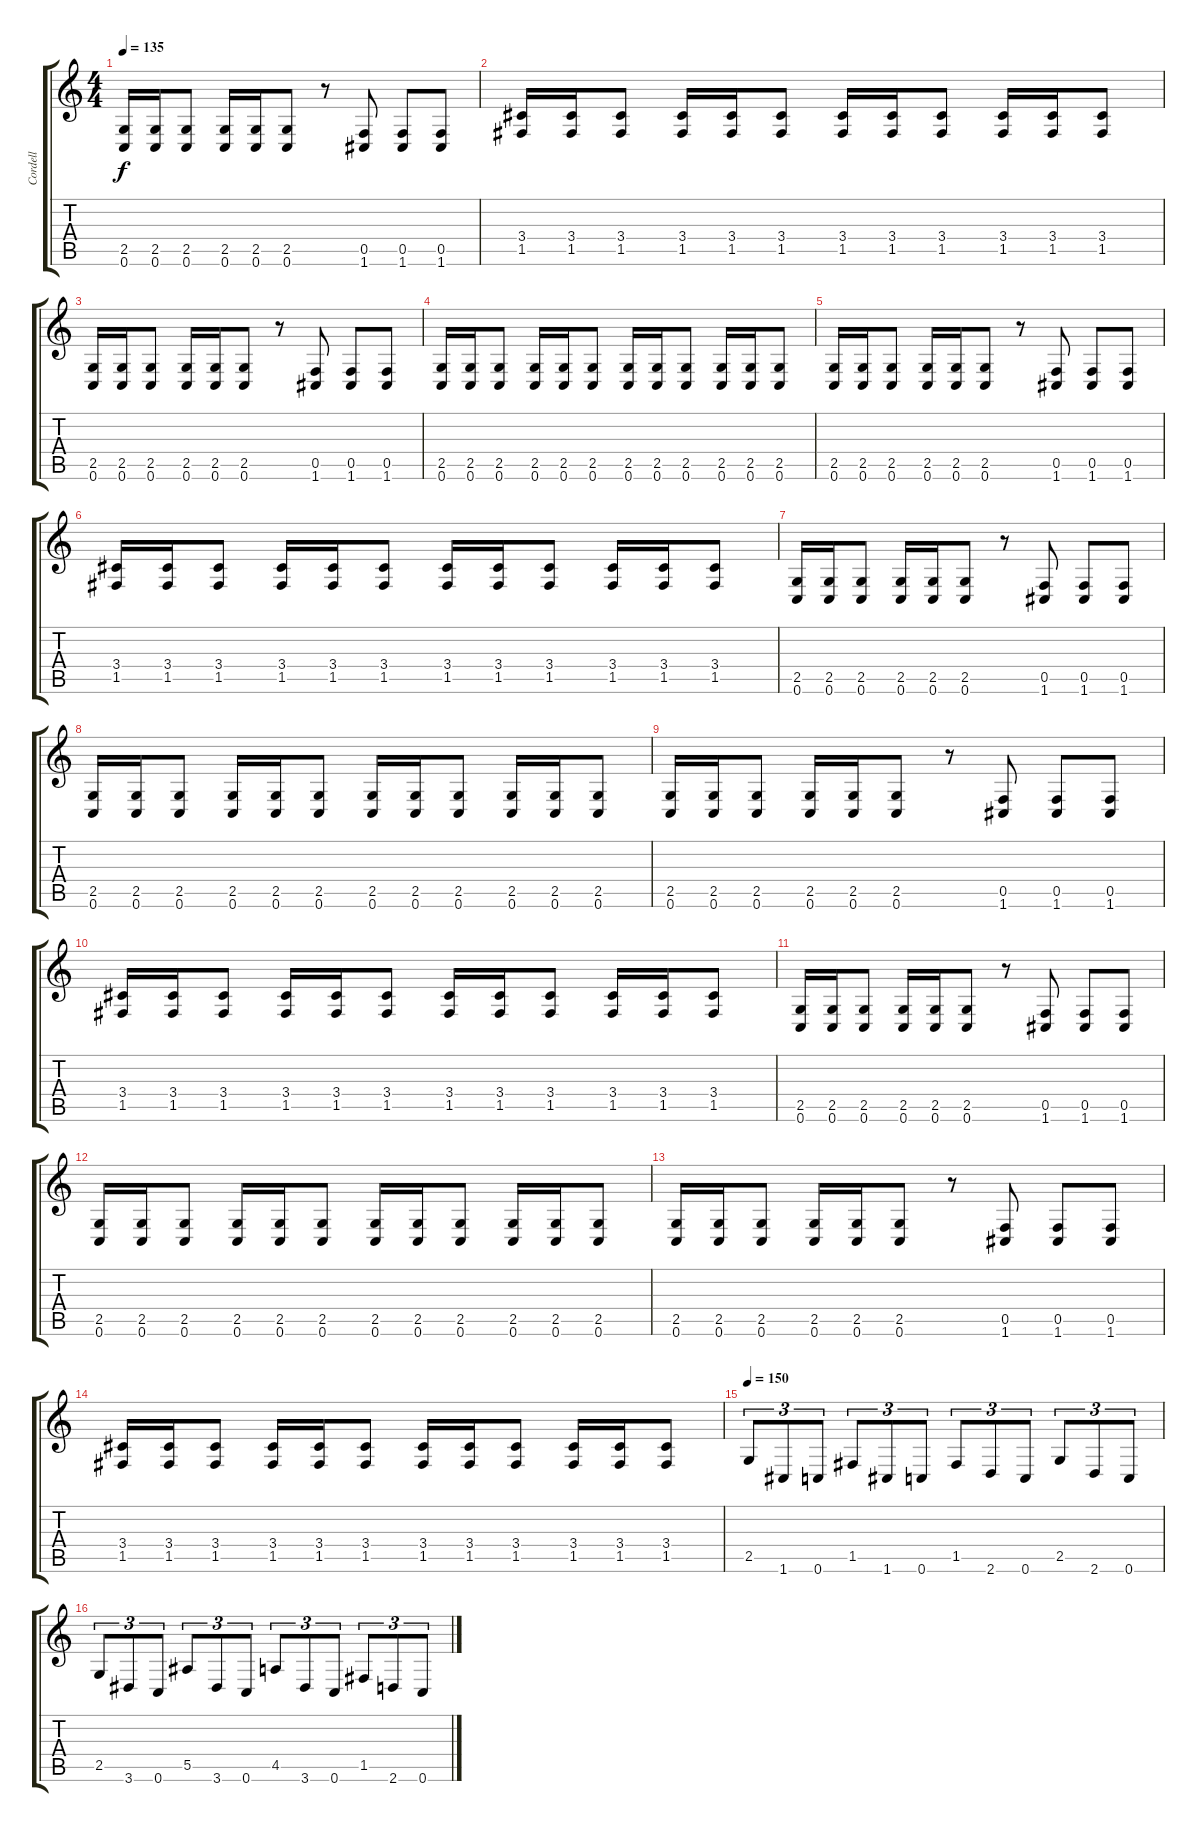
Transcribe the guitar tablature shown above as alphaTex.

\track ("Cordell" "Cordell") {instrument distortionguitar}
\staff {score tabs}
\tuning (C4 G3 Eb3 Bb2 F2 C2) {hide}
\ts (4 4)
\tempo 135
\clef g2
\ks c
(2.5 0.6).16{dy f} (2.5 0.6).16 (2.5 0.6).8 (2.5 0.6).16 (2.5 0.6).16 (2.5 0.6).8 r.8 (0.5 1.6).8 (0.5 1.6).8 (0.5 1.6).8 |
(3.4 1.5).16 (3.4 1.5).16 (3.4 1.5).8 (3.4 1.5).16 (3.4 1.5).16 (3.4 1.5).8 (3.4 1.5).16 (3.4 1.5).16 (3.4 1.5).8 (3.4 1.5).16 (3.4 1.5).16 (3.4 1.5).8 |
(2.5 0.6).16 (2.5 0.6).16 (2.5 0.6).8 (2.5 0.6).16 (2.5 0.6).16 (2.5 0.6).8 r.8 (0.5 1.6).8 (0.5 1.6).8 (0.5 1.6).8 |
(2.5 0.6).16 (2.5 0.6).16 (2.5 0.6).8 (2.5 0.6).16 (2.5 0.6).16 (2.5 0.6).8 (2.5 0.6).16 (2.5 0.6).16 (2.5 0.6).8 (2.5 0.6).16 (2.5 0.6).16 (2.5 0.6).8 |
(2.5 0.6).16 (2.5 0.6).16 (2.5 0.6).8 (2.5 0.6).16 (2.5 0.6).16 (2.5 0.6).8 r.8 (0.5 1.6).8 (0.5 1.6).8 (0.5 1.6).8 |
(3.4 1.5).16 (3.4 1.5).16 (3.4 1.5).8 (3.4 1.5).16 (3.4 1.5).16 (3.4 1.5).8 (3.4 1.5).16 (3.4 1.5).16 (3.4 1.5).8 (3.4 1.5).16 (3.4 1.5).16 (3.4 1.5).8 |
(2.5 0.6).16 (2.5 0.6).16 (2.5 0.6).8 (2.5 0.6).16 (2.5 0.6).16 (2.5 0.6).8 r.8 (0.5 1.6).8 (0.5 1.6).8 (0.5 1.6).8 |
(2.5 0.6).16 (2.5 0.6).16 (2.5 0.6).8 (2.5 0.6).16 (2.5 0.6).16 (2.5 0.6).8 (2.5 0.6).16 (2.5 0.6).16 (2.5 0.6).8 (2.5 0.6).16 (2.5 0.6).16 (2.5 0.6).8 |
(2.5 0.6).16 (2.5 0.6).16 (2.5 0.6).8 (2.5 0.6).16 (2.5 0.6).16 (2.5 0.6).8 r.8 (0.5 1.6).8 (0.5 1.6).8 (0.5 1.6).8 |
(3.4 1.5).16 (3.4 1.5).16 (3.4 1.5).8 (3.4 1.5).16 (3.4 1.5).16 (3.4 1.5).8 (3.4 1.5).16 (3.4 1.5).16 (3.4 1.5).8 (3.4 1.5).16 (3.4 1.5).16 (3.4 1.5).8 |
(2.5 0.6).16 (2.5 0.6).16 (2.5 0.6).8 (2.5 0.6).16 (2.5 0.6).16 (2.5 0.6).8 r.8 (0.5 1.6).8 (0.5 1.6).8 (0.5 1.6).8 |
(2.5 0.6).16 (2.5 0.6).16 (2.5 0.6).8 (2.5 0.6).16 (2.5 0.6).16 (2.5 0.6).8 (2.5 0.6).16 (2.5 0.6).16 (2.5 0.6).8 (2.5 0.6).16 (2.5 0.6).16 (2.5 0.6).8 |
(2.5 0.6).16 (2.5 0.6).16 (2.5 0.6).8 (2.5 0.6).16 (2.5 0.6).16 (2.5 0.6).8 r.8 (0.5 1.6).8 (0.5 1.6).8 (0.5 1.6).8 |
(3.4 1.5).16 (3.4 1.5).16 (3.4 1.5).8 (3.4 1.5).16 (3.4 1.5).16 (3.4 1.5).8 (3.4 1.5).16 (3.4 1.5).16 (3.4 1.5).8 (3.4 1.5).16 (3.4 1.5).16 (3.4 1.5).8 |
\tempo 150
2.5.8{tu (3 2)} 1.6.8{tu (3 2)} 0.6.8{tu (3 2)} 1.5.8{tu (3 2)} 1.6.8{tu (3 2)} 0.6.8{tu (3 2)} 1.5.8{tu (3 2)} 2.6.8{tu (3 2)} 0.6.8{tu (3 2)} 2.5.8{tu (3 2)} 2.6.8{tu (3 2)} 0.6.8{tu (3 2)} |
2.5.8{tu (3 2)} 3.6.8{tu (3 2)} 0.6.8{tu (3 2)} 5.5.8{tu (3 2)} 3.6.8{tu (3 2)} 0.6.8{tu (3 2)} 4.5.8{tu (3 2)} 3.6.8{tu (3 2)} 0.6.8{tu (3 2)} 1.5.8{tu (3 2)} 2.6.8{tu (3 2)} 0.6.8{tu (3 2)}
